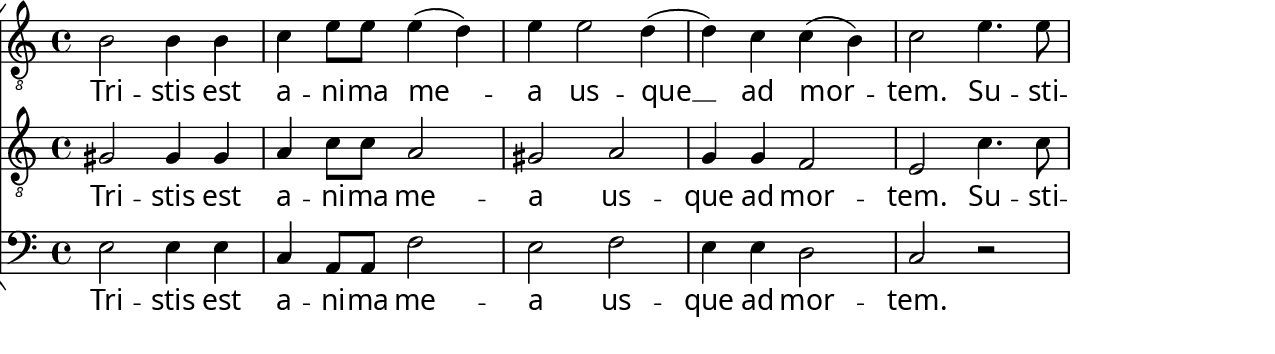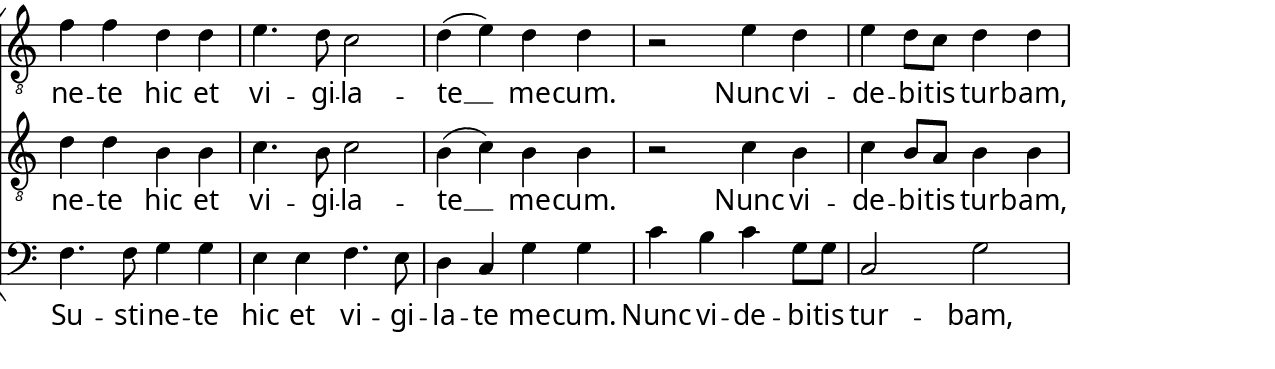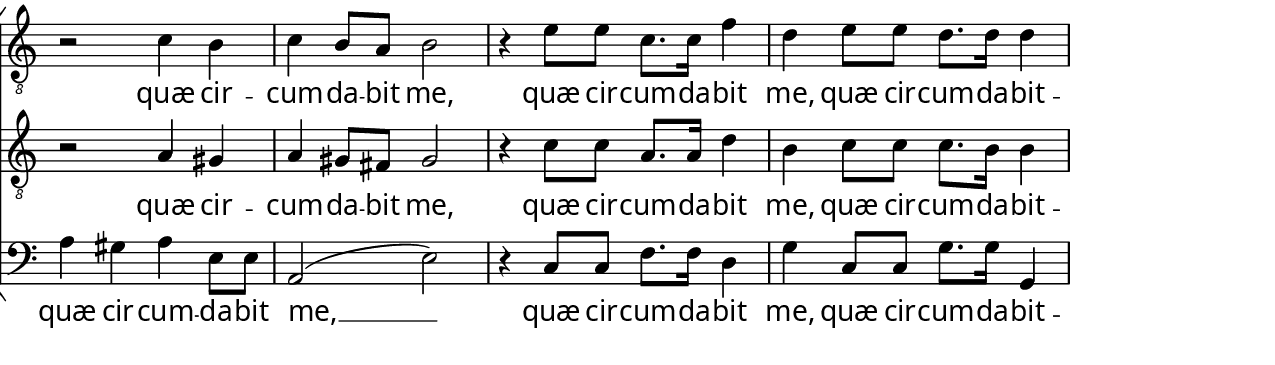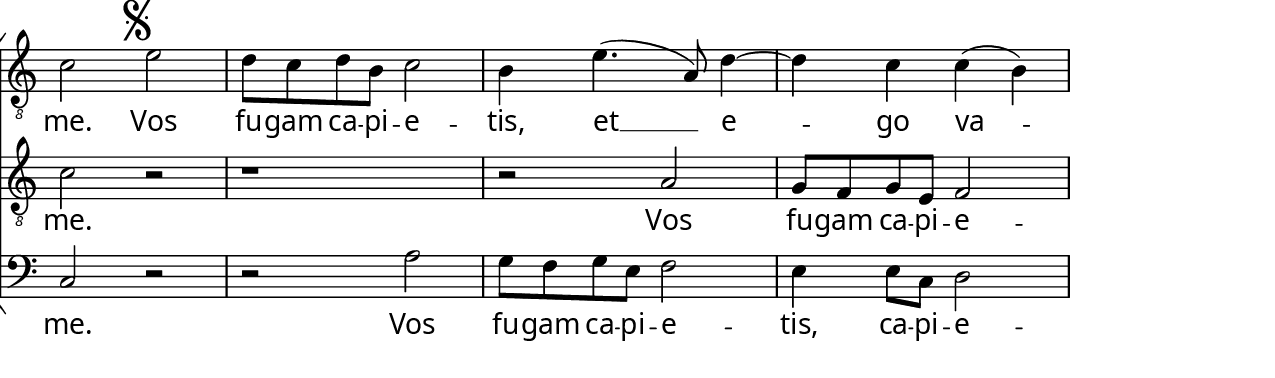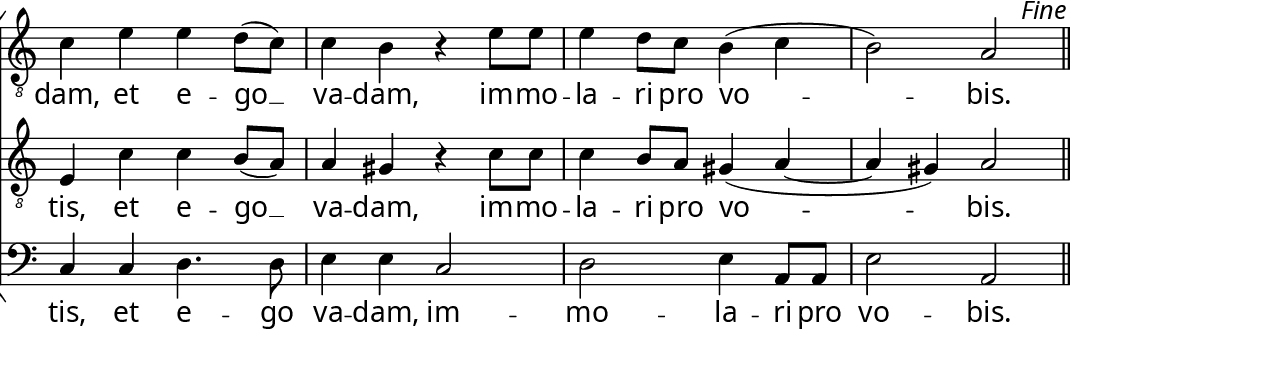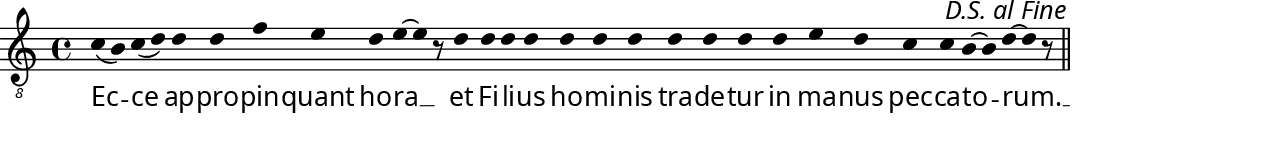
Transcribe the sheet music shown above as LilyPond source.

\header {
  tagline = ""
  composer = "Giovanni Battista Martini (?-?)"
}
\include "english.ly"
\include "lilypond-book-preamble.ly"
\include "header.ly"

global = {
  \key c \major
  \time 4/4
}

sopMusic = \relative c' {
  \clef "treble_8"
  b2 b4 b | c e8 e e4( d) | e e2 d4( | d4) c c( b) | c2 e4. e8 | f4 f d d |
  e4. d8 c2 | d4(e) d d | r2 e4 d | e d8 c d4 d | r2 c4 b | c b8 a b2 |
  r4 e8 e c8. c16 f4 | d e8 e d8. d16 d4 | c2
  \mark \markup { \musicglyph #"scripts.segno" }
  e2 | d8 c d b c2 | b4 e4.( a,8) d4 ~ | d c c( b) | c e e d8( c) | c4 b r e8 e | e4 d8 c b4( c | b2) a \bar "||"
    \override Score.RehearsalMark #'break-visibility = #begin-of-line-invisible
    \override Score.RehearsalMark #'self-alignment-X = #RIGHT
    \override Score . RehearsalMark #'font-shape = #'italic
    \override Score.RehearsalMark #'font-size = #0.5
    \mark "Fine"
}
sopWords = \lyricmode {
  \set fontSize = #0.5
  %\set vocalName = "2. "
  %\set shortVocalName = "2. "
  Tri -- stis est | a -- ni -- ma me -- a us -- que __ ad mor -- tem. Su -- sti -- ne -- te hic et | vi -- gi -- la -- te __ me -- cum.  Nunc vi -- de -- bi -- tis tur -- bam, quæ cir -- cum -- da -- bit me, quæ cir -- cum -- da -- bit | me, quæ cir -- cum -- da -- bit -- me.  Vos fu -- gam ca -- pi -- e -- tis, et __ e -- go va -- dam, et e -- go __ | va -- dam, im -- mo -- la -- ri pro vo -- bis.
}

altoMusic = \relative c' {
  \clef "treble_8"
  gs2 gs4 gs | a c8 c a2 | gs a | g4 g f2 | e c'4. c8 | d4 d b b |
  c4. b8 c2 | b4( c) b b | r2 c4 b | c b8 a b4 b | r2 a4 gs | a gs8 fs gs2 |
  r4 c8 c a8. a16 d4 | b c8 c c8. b16 b4 | c2 r2 | r1 | r2 a |
  g8 f g e f2 | e4 c' c b8( a) | a4 gs r c8 c | c4 b8 a gs4( a ~ | a gs) a2 \bar "||" 
}

altoWords = \lyricmode {
  \set fontSize = #0.5
  Tri -- stis est | a -- ni -- ma me -- a us -- que ad mor -- tem. Su -- sti -- ne -- te hic et | vi -- gi -- la -- te __ me -- cum.  Nunc vi -- de -- bi -- tis tur -- bam, quæ cir -- cum -- da -- bit me, quæ cir -- cum -- da -- bit | me, quæ cir -- cum -- da -- bit -- me.  Vos fu -- gam ca -- pi -- e -- tis, et e -- go __ va -- dam, im -- mo -- la -- ri pro vo -- bis.
}

bassMusic = \relative a {
  \clef bass
  e2 e4 e | c a8 a f'2 | e f | e4 e d2 | c r | f4. f8 g4 g |
  e e f4. e8 | d4 c g' g | c b c g8 g | c,2 g' | a4 gs a e8 e | a,2( e') |
  r4 c8 c f8. f16 d4 | g c,8 c g'8. g16 g,4 | c2 r2 | r2 a' | g8 f g e f2 |
  e4 e8 c d2 | c4 c d4. d8 | e4 e c2 | d e4 a,8 a | e'2 a, \bar "||"
}

bassWords = \lyricmode {
  \set fontSize = #0.5
  Tri -- stis est | a -- ni -- ma me -- a us -- que ad mor -- tem. Su -- sti -- ne -- te | hic et vi -- gi -- la -- te me -- cum. | Nunc vi -- de -- bi -- tis tur -- bam, | quæ cir -- cum -- da -- bit me, __ quæ cir -- cum -- da -- bit | me, quæ cir -- cum -- da -- bit -- me.  Vos fu -- gam ca -- pi -- e -- tis, ca -- pi -- e -- tis, et e -- go | va -- dam, im -- mo -- la -- ri pro | vo -- bis.
}

chantMusic = \relative c' {
  \clef "treble_8"
  \cadenzaOn
  c4( b) c( d) d d f e d e ~ e r8 d4 d d d d d d d d d d e d c c b ~ b d ~ d r8
  \cadenzaOff \bar "||"
  \override Score.RehearsalMark #'break-visibility = #begin-of-line-invisible
    \override Score.RehearsalMark #'self-alignment-X = #RIGHT
    \override Score . RehearsalMark #'font-shape = #'italic
    \override Score.RehearsalMark #'font-size = #0.5
    \mark "D.S. al Fine"
}


chantWords = \lyricmode {
  Ec -- ce ap -- pro -- pin -- quant ho -- ra __ et Fi -- li -- us ho -- mi -- nis tra -- de -- tur in ma -- nus pec -- ca -- to -- rum. __
}

%altoWords = \lyricmode {
%  \override StanzaNumber #'font-name = #"Garamond Premier Pro"
%  \override LyricText #'font-name = #"Garamond Premier Pro"
%}

\score {
  \new ChoirStaff <<
%    \new Lyrics = "sopranos"
    \new Staff = "women" <<
      \new Voice = "sopranos"{
%        \voiceOne
        << \global \sopMusic >>
      }
%      \new Voice = "altos" {
%        \voiceTwo
%        << \global \altoMusic >>
%      }
    >>
    \new Lyrics = "sopranos"

    \new Staff = "women2" <<
      \new Voice = "altos" {
%        \voiceTwo
        << \global \altoMusic >>
      }
    >>
    \new Lyrics = "altos"
    
    \new Staff = "men" <<
      %\new Lyrics = "bass"
      \new Voice = "bass" {
%        \voiceOne
        << \global \bassMusic >>
      }
    >>
    \context Lyrics = "sopranos" \lyricsto "sopranos" \sopWords
    \context Lyrics = "altos" \lyricsto "altos" \altoWords
    \context Lyrics = "bass" \lyricsto "bass" \bassWords
  >>
  \layout {
    \context {
      \Staff
    }
  }
}

\score {
  \new ChoirStaff <<
    \new Staff = "chant" <<
      \new Voice = "chant" \with {
      \remove "Stem_engraver"
    } {
        << \global \chantMusic >>
      }
    >>
    \new Lyrics = "chant"
    \context Lyrics = "chant" \lyricsto "chant" \chantWords
  >>
  \layout {
    \context {
      \Staff
    }
  }
}

